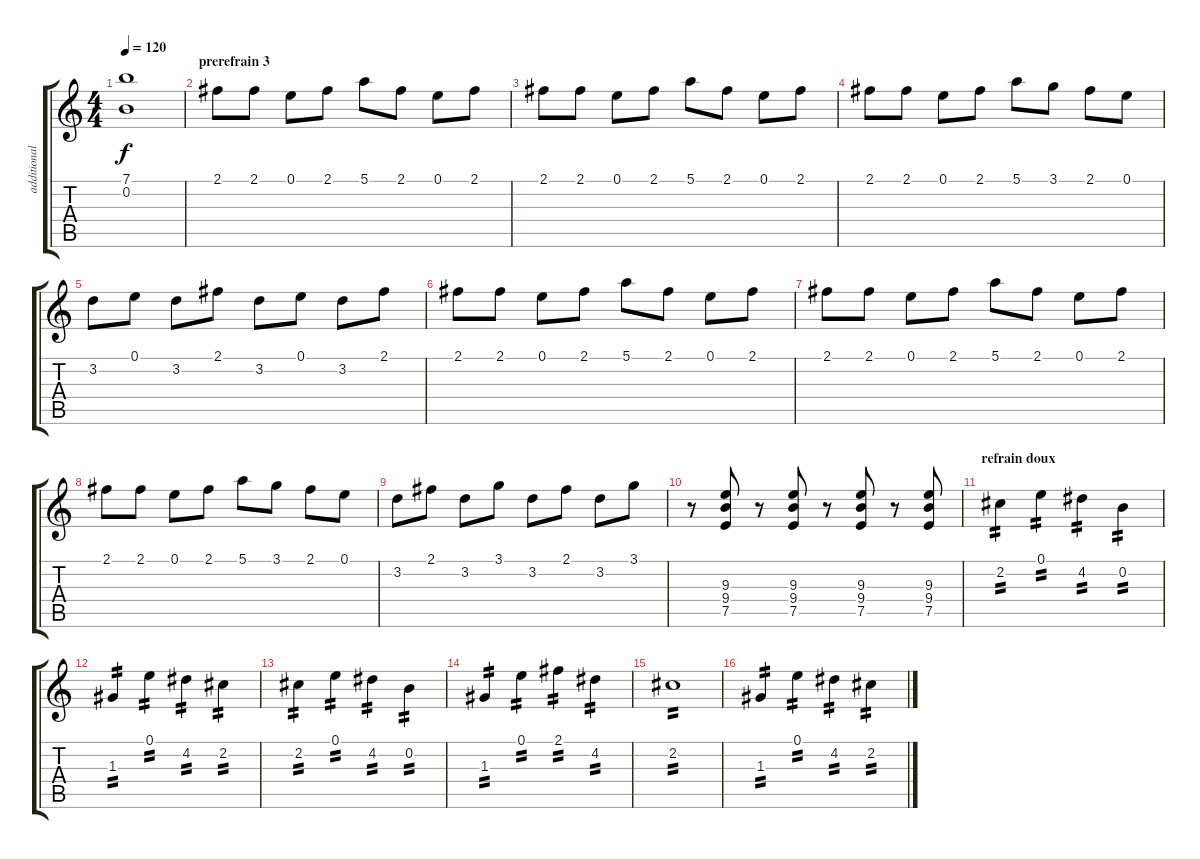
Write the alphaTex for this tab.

\track ("additional guitar" "additional") {instrument distortionguitar}
\staff {score tabs}
\tuning (E4 B3 G3 D3 A2 E2) {hide}
\ts (4 4)
\tempo 120
\clef g2
\ks c
(7.1 0.2).1{dy f} |
\section ("" "prerefrain 3")
2.1.8{instrument electricguitarmuted} 2.1.8 0.1.8 2.1.8 5.1.8 2.1.8 0.1.8 2.1.8 |
2.1.8 2.1.8 0.1.8 2.1.8 5.1.8 2.1.8 0.1.8 2.1.8 |
2.1.8 2.1.8 0.1.8 2.1.8 5.1.8 3.1.8 2.1.8 0.1.8 |
3.2.8 0.1.8 3.2.8 2.1.8 3.2.8 0.1.8 3.2.8 2.1.8 |
2.1.8{instrument electricguitarmuted} 2.1.8 0.1.8 2.1.8 5.1.8 2.1.8 0.1.8 2.1.8 |
2.1.8 2.1.8 0.1.8 2.1.8 5.1.8 2.1.8 0.1.8 2.1.8 |
2.1.8 2.1.8 0.1.8 2.1.8 5.1.8 3.1.8 2.1.8 0.1.8 |
3.2.8 2.1.8 3.2.8 3.1.8 3.2.8 2.1.8 3.2.8 3.1.8 |
r.8{instrument distortionguitar} (9.3 9.4 7.5).8 r.8 (9.3 9.4 7.5).8 r.8 (9.3 9.4 7.5).8 r.8 (9.3 9.4 7.5).8 |
\section ("" "refrain doux")
2.2.4{tp 2 instrument acousticguitarsteel} 0.1.4{tp 2} 4.2.4{tp 2} 0.2.4{tp 2} |
1.3.4{tp 2} 0.1.4{tp 2} 4.2.4{tp 2} 2.2.4{tp 2} |
2.2.4{tp 2} 0.1.4{tp 2} 4.2.4{tp 2} 0.2.4{tp 2} |
1.3.4{tp 2} 0.1.4{tp 2} 2.1.4{tp 2} 4.2.4{tp 2} |
2.2.1{tp 2} |
1.3.4{tp 2 instrument distortionguitar} 0.1.4{tp 2} 4.2.4{tp 2} 2.2.4{tp 2}
